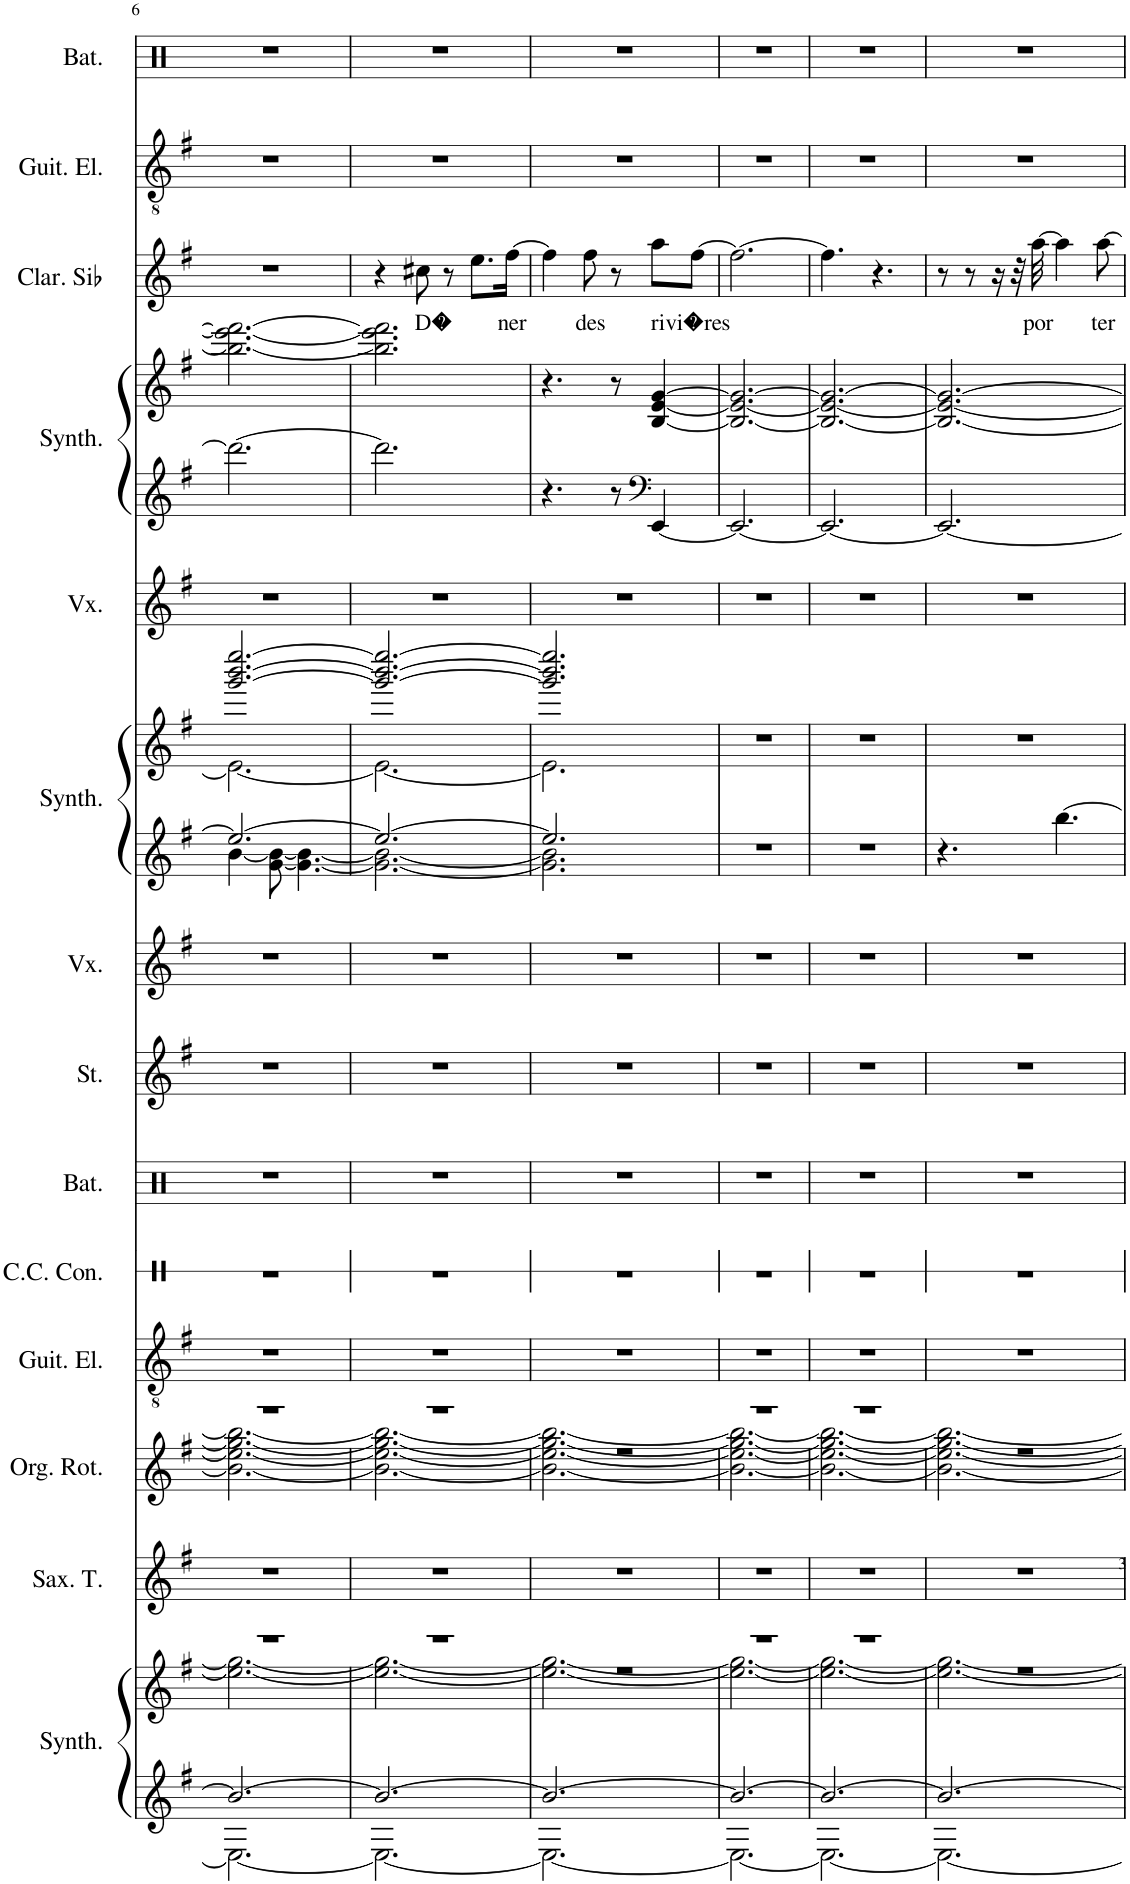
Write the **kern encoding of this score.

**kern	**kern	**kern	**kern	**kern	**kern	**kern	**kern	**kern	**kern	**kern	**kern	**kern	**kern	**kern	**text	**kern	**kern
*part14	*part14	*part13	*part12	*part11	*part10	*part9	*part8	*part7	*part6	*part6	*part5	*part4	*part4	*part3	*part3	*part2	*part1
*staff17	*staff16	*staff15	*staff14	*staff13	*staff12	*staff11	*staff10	*staff9	*staff8	*staff7	*staff6	*staff5	*staff4	*staff3	*staff3	*staff2	*staff1
*I"Synthétiseur Pad	*	*I"Saxophone Ténor	*I"Orgue rotatif	*I"Guitare électrique	*I"Caisse claire de concert	*I"Batterie	*I"Cordes	*I"Voix	*I"Synthétiseur Pad	*	*I"Voix	*I"Synthétiseur Pad	*	*I"Clarinette en Sib	*	*I"Guitare électrique	*I"Batterie
*I'Synth.	*	*I'Sax. T.	*I'Org. Rot.	*I'Guit. El.	*I'C.C. Con.	*I'Bat.	*	*I'Vx.	*I'Synth.	*	*I'Vx.	*I'Synth.	*	*I'Clar. Sib	*	*I'Guit. El.	*I'Bat.
!!LO:PB:g=z
*clefG2	*clefG2	*clefG2	*clefG2	*clefGv2	*clefX	*clefX	*clefG2	*clefG2	*clefG2	*clefG2	*clefG2	*clefG2	*clefG2	*clefG2	*	*clefGv2	*clefX
*	*	*Trd8c14	*	*	*	*	*	*	*	*	*	*	*	*Trd1c2	*	*	*
*k[f#]	*k[f#]	*k[f#]	*k[f#]	*k[f#]	*k[f#]	*k[]	*k[f#]	*k[f#]	*k[f#]	*k[f#]	*k[f#]	*k[f#]	*k[f#]	*k[f#]	*	*k[f#]	*k[]
*M6/8	*M6/8	*M6/8	*M6/8	*M6/8	*M6/8	*M6/8	*M6/8	*M6/8	*M6/8	*M6/8	*M6/8	*M6/8	*M6/8	*M6/8	*	*M6/8	*M6/8
=6	=6	=6	=6	=6	=6	=6	=6	=6	=6	=6	=6	=6	=6	=6	=6	=6	=6
*^	*^	*	*^	*	*	*	*	*	*^	*^	*	*	*	*	*	*	*
2.b/_	2.E\_	2.r	2.ee\_ 2.gg\_	2.r	2.r	2.b\_ 2.ee\_ 2.gg\_ 2.bb\_	2.r	2.r	2.r	2.r	2.r	2.ee/_	[4b\	[2.ggg/ [2.bbb/ [2.eeee/	2.e\_	2.r	2.ddd\_	2.bb\_ 2.eee\_ 2.fff#\_	2.r	.	2.r	2.r
.	.	.	.	.	.	.	.	.	.	.	.	.	[8g\ 8b\_	.	.	.	.	.	.	.	.	.
.	.	.	.	.	.	.	.	.	.	.	.	.	4.g\_ 4.b\_	.	.	.	.	.	.	.	.	.
=7	=7	=7	=7	=7	=7	=7	=7	=7	=7	=7	=7	=7	=7	=7	=7	=7	=7	=7	=7	=7	=7	=7
2.b/_	2.E\_	2.r	2.ee\_ 2.gg\_	2.r	2.r	2.b\_ 2.ee\_ 2.gg\_ 2.bb\_	2.r	2.r	2.r	2.r	2.r	2.ee/_	2.g\_ 2.b\_	2.ggg/_ 2.bbb/_ 2.eeee/_	2.e\_	2.r	2.ddd\]	2.bb\] 2.eee\] 2.fff#\]	4r	.	2.r	2.r
!	!	!	!	!	!	!	!	!	!	!	!	!	!	!	!	!	!	!	!	!LO:LY:b	!	!
.	.	.	.	.	.	.	.	.	.	.	.	.	.	.	.	.	.	.	8cc#X\	D�	.	.
.	.	.	.	.	.	.	.	.	.	.	.	.	.	.	.	.	.	.	8r	.	.	.
.	.	.	.	.	.	.	.	.	.	.	.	.	.	.	.	.	.	.	8.ee\L	.	.	.
!	!	!	!	!	!	!	!	!	!	!	!	!	!	!	!	!	!	!	!	!LO:LY:b	!	!
.	.	.	.	.	.	.	.	.	.	.	.	.	.	.	.	.	.	.	[16ff#\Jk	ner	.	.
=8	=8	=8	=8	=8	=8	=8	=8	=8	=8	=8	=8	=8	=8	=8	=8	=8	=8	=8	=8	=8	=8	=8
2.b/_	2.E\_	2.r	2.ee\_ 2.gg\_	2.r	2.r	2.b\_ 2.ee\_ 2.gg\_ 2.bb\_	2.r	2.r	2.r	2.r	2.r	2.ee/]	2.g\] 2.b\]	2.ggg/] 2.bbb/] 2.eeee/]	2.e\]	2.r	4.r	4.r	4ff#\]	.	2.r	2.r
!	!	!	!	!	!	!	!	!	!	!	!	!	!	!	!	!	!	!	!	!LO:LY:b	!	!
.	.	.	.	.	.	.	.	.	.	.	.	.	.	.	.	.	.	.	8ff#\	des	.	.
.	.	.	.	.	.	.	.	.	.	.	.	.	.	.	.	.	8r	8r	8r	.	.	.
*	*	*	*	*	*	*	*	*	*	*	*	*	*	*	*	*	*clefF4	*	*	*	*	*
!	!	!	!	!	!	!	!	!	!	!	!	!	!	!	!	!	!	!	!	!LO:LY:b	!	!
.	.	.	.	.	.	.	.	.	.	.	.	.	.	.	.	.	[4EE/	[4B/ [4e/ [4g/	8aa\L	ri	.	.
!	!	!	!	!	!	!	!	!	!	!	!	!	!	!	!	!	!	!	!	!LO:LY:b	!	!
.	.	.	.	.	.	.	.	.	.	.	.	.	.	.	.	.	.	.	[8ff#\J	vi�res	.	.
*	*	*	*	*	*	*	*	*	*	*	*	*v	*v	*	*	*	*	*	*	*	*	*
*	*	*	*	*	*	*	*	*	*	*	*	*	*v	*v	*	*	*	*	*	*	*
=9	=9	=9	=9	=9	=9	=9	=9	=9	=9	=9	=9	=9	=9	=9	=9	=9	=9	=9	=9	=9
2.b/_	2.E\_	2.r	2.ee\_ 2.gg\_	2.r	2.r	2.b\_ 2.ee\_ 2.gg\_ 2.bb\_	2.r	2.r	2.r	2.r	2.r	2.r	2.r	2.r	2.EE/_	2.B/_ 2.e/_ 2.g/_	2.ff#\_	.	2.r	2.r
=10	=10	=10	=10	=10	=10	=10	=10	=10	=10	=10	=10	=10	=10	=10	=10	=10	=10	=10	=10	=10
2.b/_	2.E\_	2.r	2.ee\_ 2.gg\_	2.r	2.r	2.b\_ 2.ee\_ 2.gg\_ 2.bb\_	2.r	2.r	2.r	2.r	2.r	2.r	2.r	2.r	2.EE/_	2.B/_ 2.e/_ 2.g/_	4.ff#\]	.	2.r	2.r
.	.	.	.	.	.	.	.	.	.	.	.	.	.	.	.	.	4.r	.	.	.
=11	=11	=11	=11	=11	=11	=11	=11	=11	=11	=11	=11	=11	=11	=11	=11	=11	=11	=11	=11	=11
2.b/_	2.E\_	2.r	2.ee\_ 2.gg\_	2.r	2.r	2.b\_ 2.ee\_ 2.gg\_ 2.bb\_	2.r	2.r	2.r	2.r	2.r	4.r	2.r	2.r	2.EE/_	2.B/_ 2.e/_ 2.g/_	8r	.	2.r	2.r
.	.	.	.	.	.	.	.	.	.	.	.	.	.	.	.	.	8r	.	.	.
.	.	.	.	.	.	.	.	.	.	.	.	.	.	.	.	.	16r	.	.	.
.	.	.	.	.	.	.	.	.	.	.	.	.	.	.	.	.	32r	.	.	.
!	!	!	!	!	!	!	!	!	!	!	!	!	!	!	!	!	!	!LO:LY:b	!	!
.	.	.	.	.	.	.	.	.	.	.	.	.	.	.	.	.	[32aa\	por	.	.
.	.	.	.	.	.	.	.	.	.	.	.	[4.bb\	.	.	.	.	4aa\]	.	.	.
!	!	!	!	!	!	!	!	!	!	!	!	!	!	!	!	!	!	!LO:LY:b	!	!
.	.	.	.	.	.	.	.	.	.	.	.	.	.	.	.	.	[8aa\	ter	.	.
*v	*v	*	*	*	*v	*v	*	*	*	*	*	*	*	*	*	*	*	*	*	*
*	*v	*v	*	*	*	*	*	*	*	*	*	*	*	*	*	*	*	*
=	=	=	=	=	=	=	=	=	=	=	=	=	=	=	=	=	=
*-	*-	*-	*-	*-	*-	*-	*-	*-	*-	*-	*-	*-	*-	*-	*-	*-	*-
